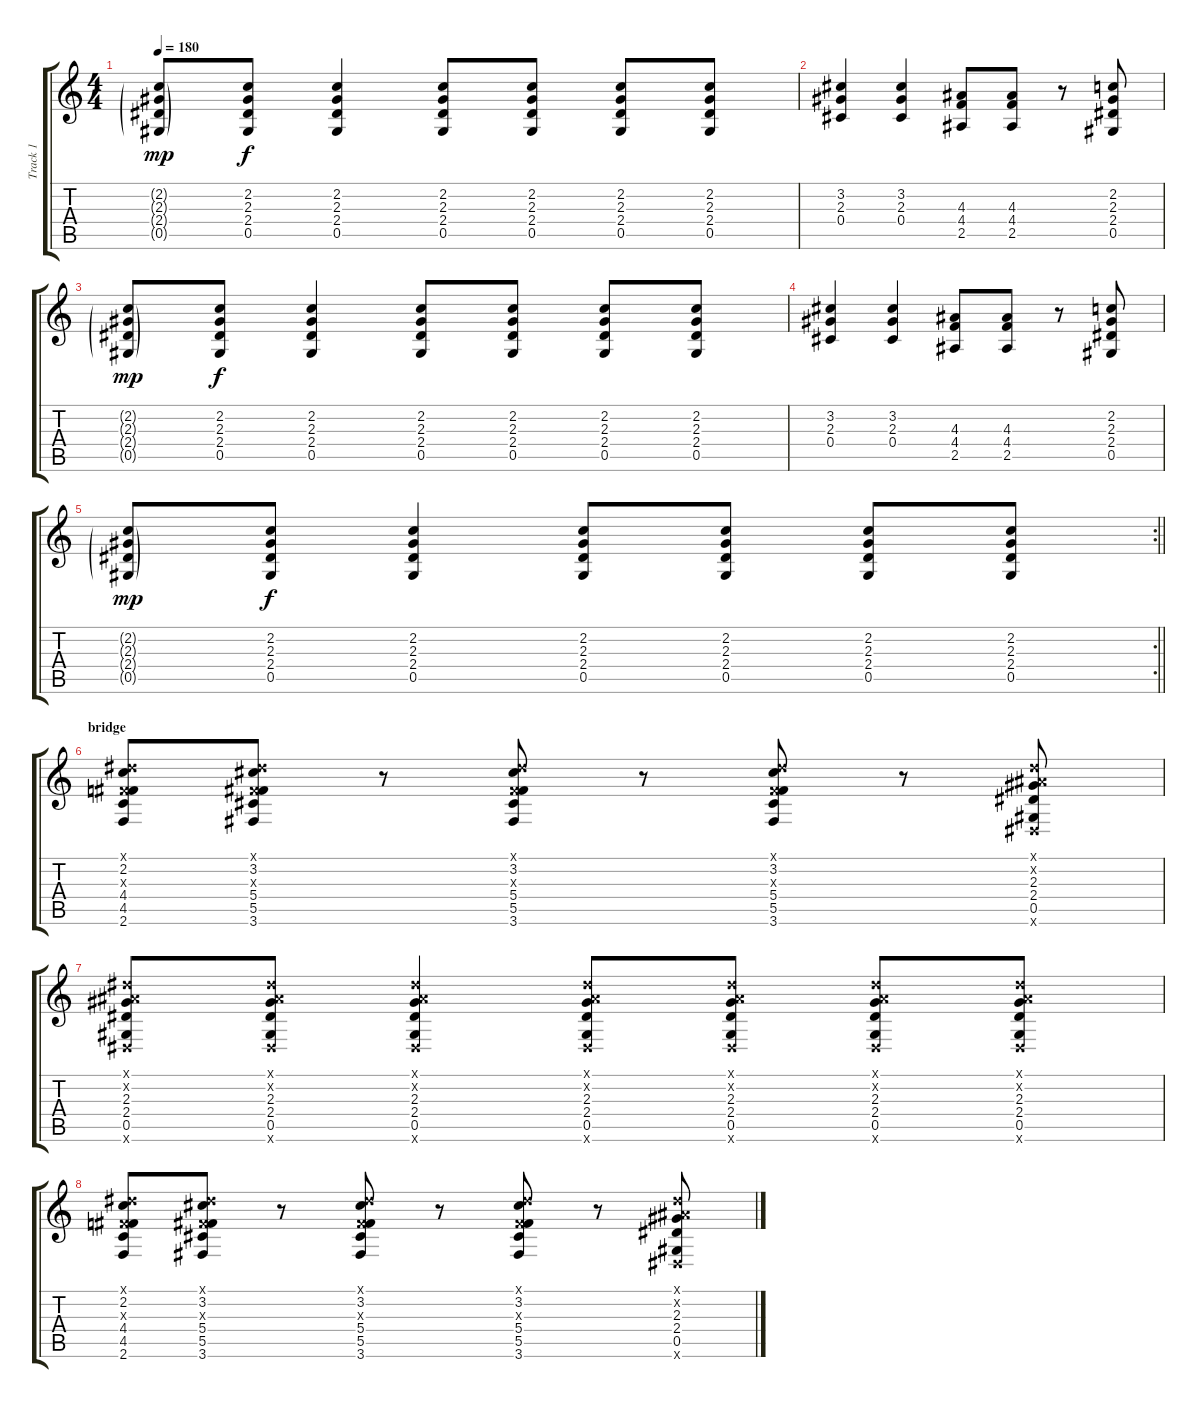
\track ("Track 1" "Track 1") {instrument distortionguitar}
\staff {score tabs}
\tuning (Eb4 Bb3 Gb3 Db3 Ab2 Eb2) {hide}
\ts (4 4)
\tempo 180
\clef g2
\ks c
(2.2{g} 2.3{g} 2.4{g} 0.5{g}).8{dy mp} (2.2 2.3 2.4 0.5).8{dy f} (2.2 2.3 2.4 0.5).4 (2.2 2.3 2.4 0.5).8 (2.2 2.3 2.4 0.5).8 (2.2 2.3 2.4 0.5).8 (2.2 2.3 2.4 0.5).8 |
(3.2 2.3 0.4).4 (3.2 2.3 0.4).4 (4.3 4.4 2.5).8 (4.3 4.4 2.5).8 r.8 (2.2 2.3 2.4 0.5).8 |
(2.2{g} 2.3{g} 2.4{g} 0.5{g}).8{dy mp} (2.2 2.3 2.4 0.5).8{dy f} (2.2 2.3 2.4 0.5).4 (2.2 2.3 2.4 0.5).8 (2.2 2.3 2.4 0.5).8 (2.2 2.3 2.4 0.5).8 (2.2 2.3 2.4 0.5).8 |
(3.2 2.3 0.4).4 (3.2 2.3 0.4).4 (4.3 4.4 2.5).8 (4.3 4.4 2.5).8 r.8 (2.2 2.3 2.4 0.5).8 |
\rc 2
\barLineRight lightlight
(2.2{g} 2.3{g} 2.4{g} 0.5{g}).8{dy mp} (2.2 2.3 2.4 0.5).8{dy f} (2.2 2.3 2.4 0.5).4 (2.2 2.3 2.4 0.5).8 (2.2 2.3 2.4 0.5).8 (2.2 2.3 2.4 0.5).8 (2.2 2.3 2.4 0.5).8 |
\section ("" "bridge")
(0.1{x} 2.2 0.3{x} 4.4 4.5 2.6).8 (0.1{x} 3.2 0.3{x} 5.4 5.5 3.6).8 r.8 (0.1{x} 3.2 0.3{x} 5.4 5.5 3.6).8 r.8 (0.1{x} 3.2 0.3{x} 5.4 5.5 3.6).8 r.8 (0.1{x} 0.2{x} 2.3 2.4 0.5 0.6{x}).8 |
(0.1{x} 0.2{x} 2.3 2.4 0.5 0.6{x}).8 (0.1{x} 0.2{x} 2.3 2.4 0.5 0.6{x}).8 (0.1{x} 0.2{x} 2.3 2.4 0.5 0.6{x}).4 (0.1{x} 0.2{x} 2.3 2.4 0.5 0.6{x}).8 (0.1{x} 0.2{x} 2.3 2.4 0.5 0.6{x}).8 (0.1{x} 0.2{x} 2.3 2.4 0.5 0.6{x}).8 (0.1{x} 0.2{x} 2.3 2.4 0.5 0.6{x}).8 |
(0.1{x} 2.2 0.3{x} 4.4 4.5 2.6).8 (0.1{x} 3.2 0.3{x} 5.4 5.5 3.6).8 r.8 (0.1{x} 3.2 0.3{x} 5.4 5.5 3.6).8 r.8 (0.1{x} 3.2 0.3{x} 5.4 5.5 3.6).8 r.8 (0.1{x} 0.2{x} 2.3 2.4 0.5 0.6{x}).8
